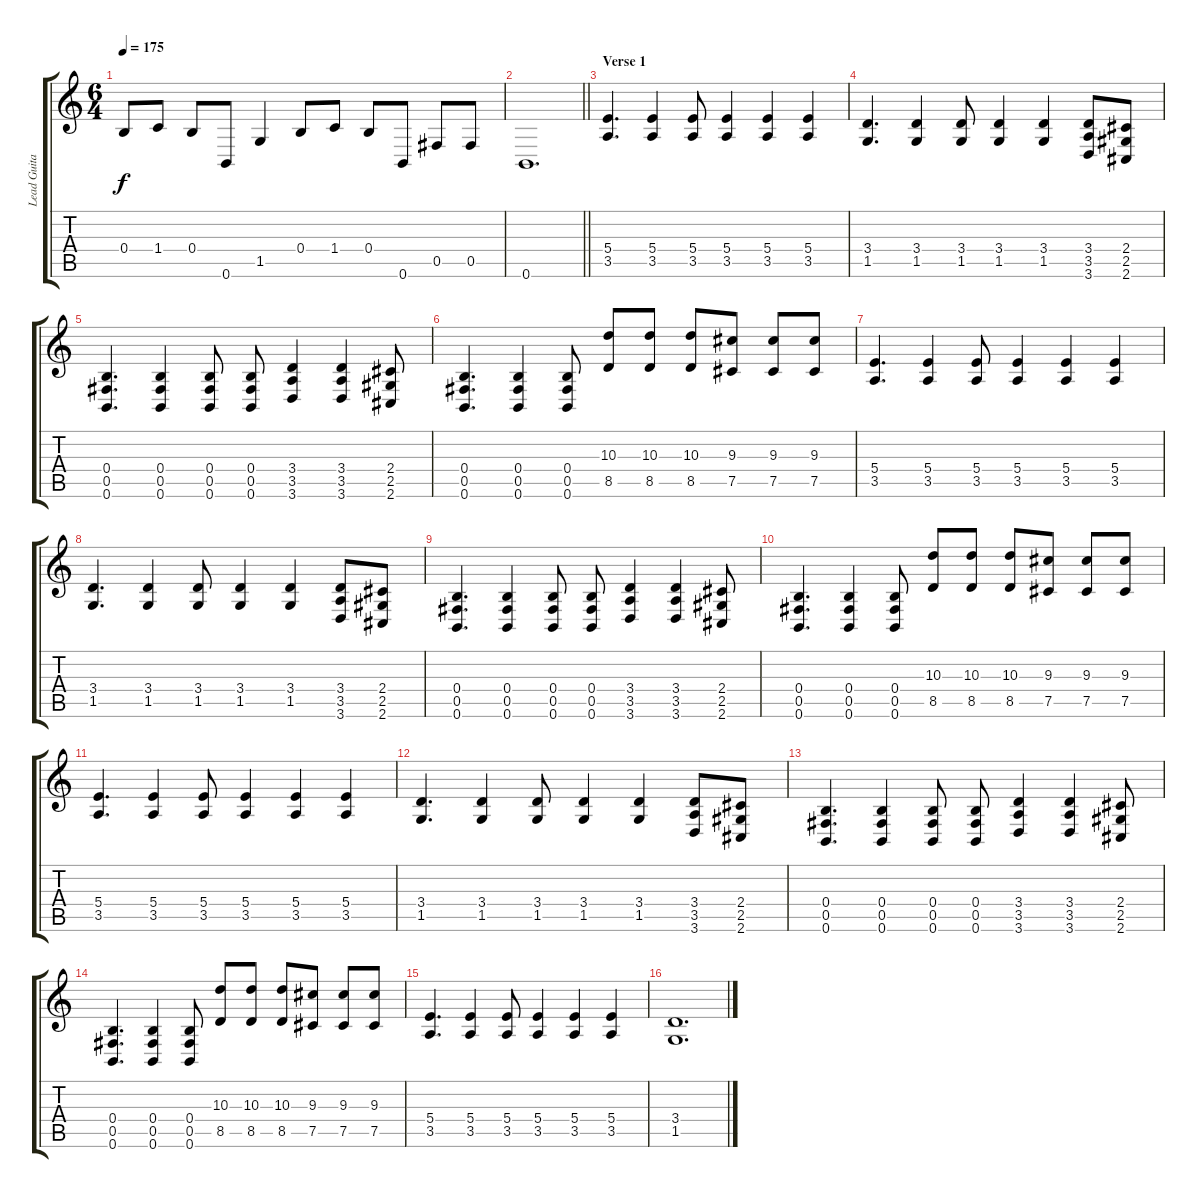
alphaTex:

\track ("Lead Guitar (Tremonti)" "Lead Guita") {instrument distortionguitar}
\staff {score tabs}
\tuning (Db4 Ab3 E3 B2 Gb2 B1) {hide}
\ts (6 4)
\tempo 175
\clef g2
\ks c
0.4.8{dy f} 1.4.8 0.4.8 0.6.8 1.5.4 0.4.8 1.4.8 0.4.8 0.6.8 0.5.8 0.5.8 |
\barLineRight lightlight
0.6.1{d} |
\section ("" "Verse 1")
(5.4 3.5).4{d} (5.4 3.5).4 (5.4 3.5).8 (5.4 3.5).4 (5.4 3.5).4 (5.4 3.5).4 |
(3.4 1.5).4{d} (3.4 1.5).4 (3.4 1.5).8 (3.4 1.5).4 (3.4 1.5).4 (3.4 3.5 3.6).8 (2.4 2.5 2.6).8 |
(0.4 0.5 0.6).4{d} (0.4 0.5 0.6).4 (0.4 0.5 0.6).8 (0.4 0.5 0.6).8 (3.4 3.5 3.6).4 (3.4 3.5 3.6).4 (2.4 2.5 2.6).8 |
(0.4 0.5 0.6).4{d} (0.4 0.5 0.6).4 (0.4 0.5 0.6).8 (10.3 8.5).8 (10.3 8.5).8 (10.3 8.5).8 (9.3 7.5).8 (9.3 7.5).8 (9.3 7.5).8 |
(5.4 3.5).4{d} (5.4 3.5).4 (5.4 3.5).8 (5.4 3.5).4 (5.4 3.5).4 (5.4 3.5).4 |
(3.4 1.5).4{d} (3.4 1.5).4 (3.4 1.5).8 (3.4 1.5).4 (3.4 1.5).4 (3.4 3.5 3.6).8 (2.4 2.5 2.6).8 |
(0.4 0.5 0.6).4{d} (0.4 0.5 0.6).4 (0.4 0.5 0.6).8 (0.4 0.5 0.6).8 (3.4 3.5 3.6).4 (3.4 3.5 3.6).4 (2.4 2.5 2.6).8 |
(0.4 0.5 0.6).4{d} (0.4 0.5 0.6).4 (0.4 0.5 0.6).8 (10.3 8.5).8 (10.3 8.5).8 (10.3 8.5).8 (9.3 7.5).8 (9.3 7.5).8 (9.3 7.5).8 |
(5.4 3.5).4{d} (5.4 3.5).4 (5.4 3.5).8 (5.4 3.5).4 (5.4 3.5).4 (5.4 3.5).4 |
(3.4 1.5).4{d} (3.4 1.5).4 (3.4 1.5).8 (3.4 1.5).4 (3.4 1.5).4 (3.4 3.5 3.6).8 (2.4 2.5 2.6).8 |
(0.4 0.5 0.6).4{d} (0.4 0.5 0.6).4 (0.4 0.5 0.6).8 (0.4 0.5 0.6).8 (3.4 3.5 3.6).4 (3.4 3.5 3.6).4 (2.4 2.5 2.6).8 |
(0.4 0.5 0.6).4{d} (0.4 0.5 0.6).4 (0.4 0.5 0.6).8 (10.3 8.5).8 (10.3 8.5).8 (10.3 8.5).8 (9.3 7.5).8 (9.3 7.5).8 (9.3 7.5).8 |
(5.4 3.5).4{d} (5.4 3.5).4 (5.4 3.5).8 (5.4 3.5).4 (5.4 3.5).4 (5.4 3.5).4 |
(3.4 1.5).1{d}
